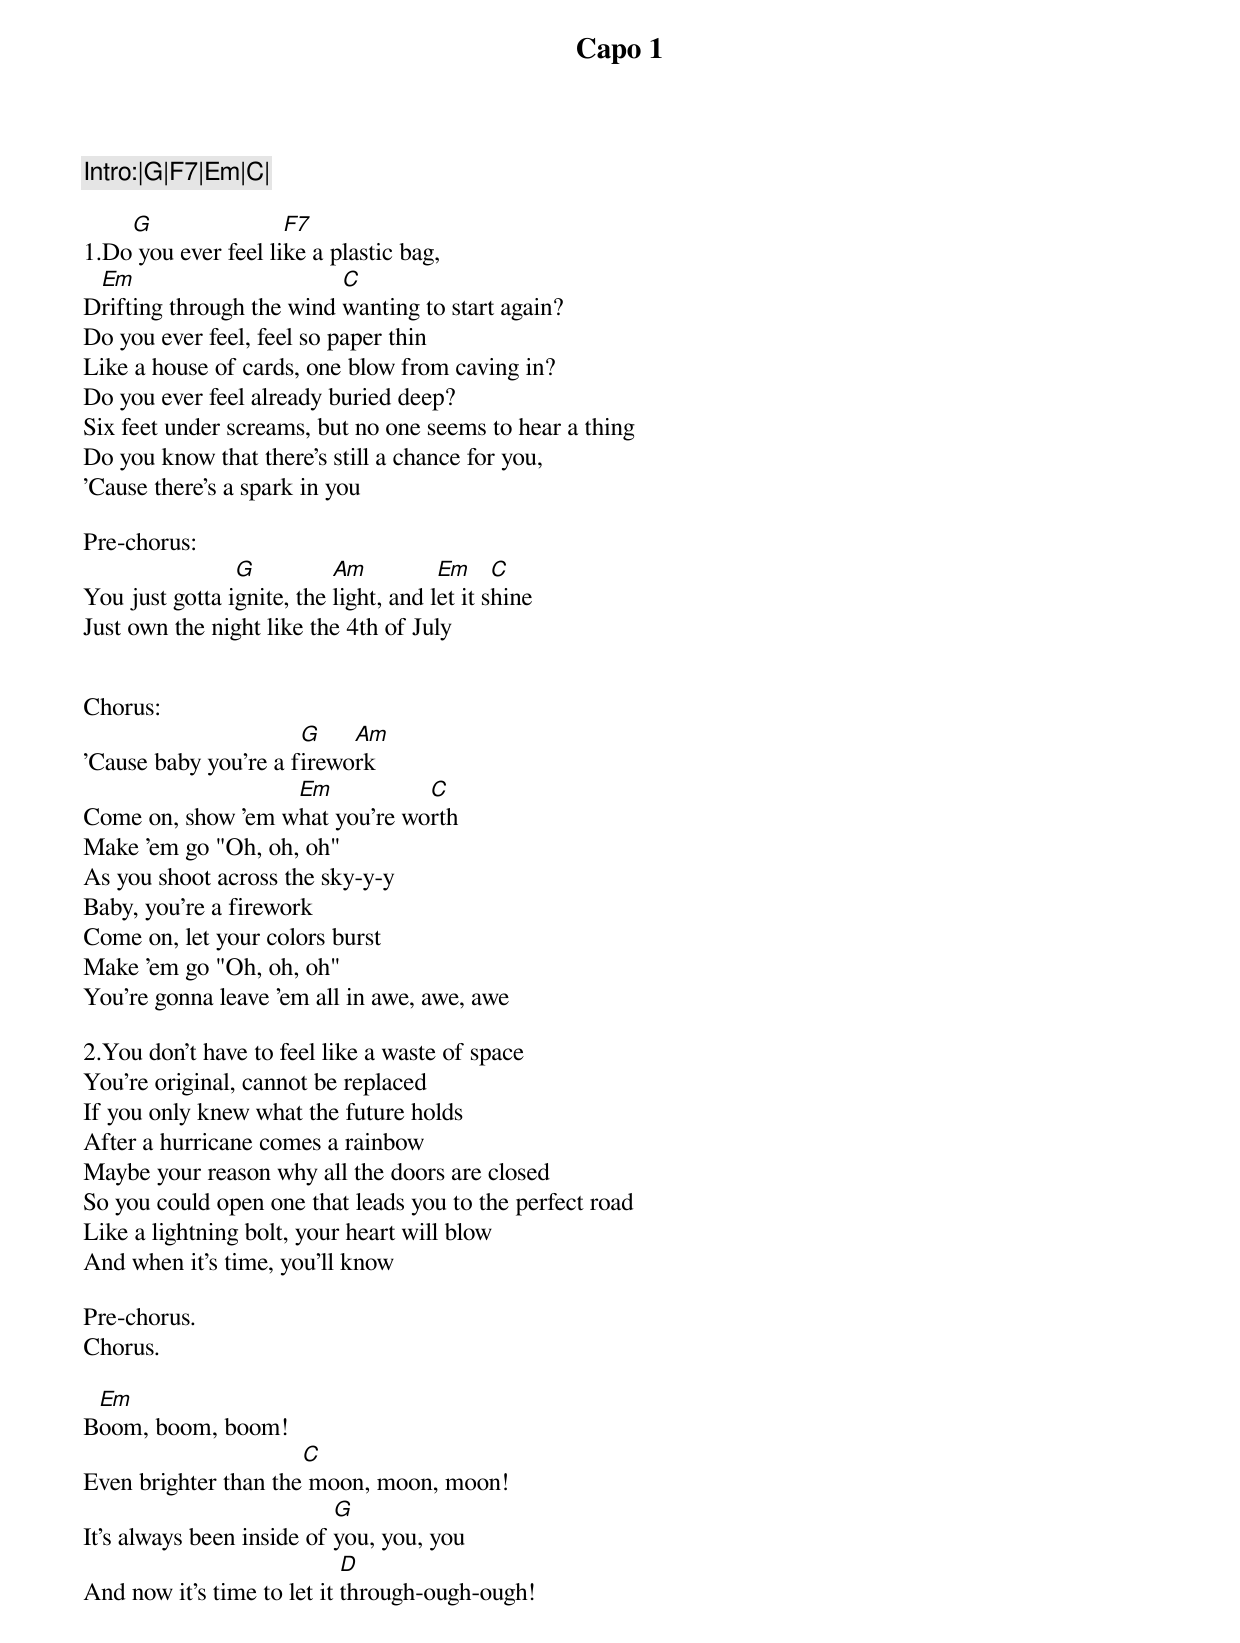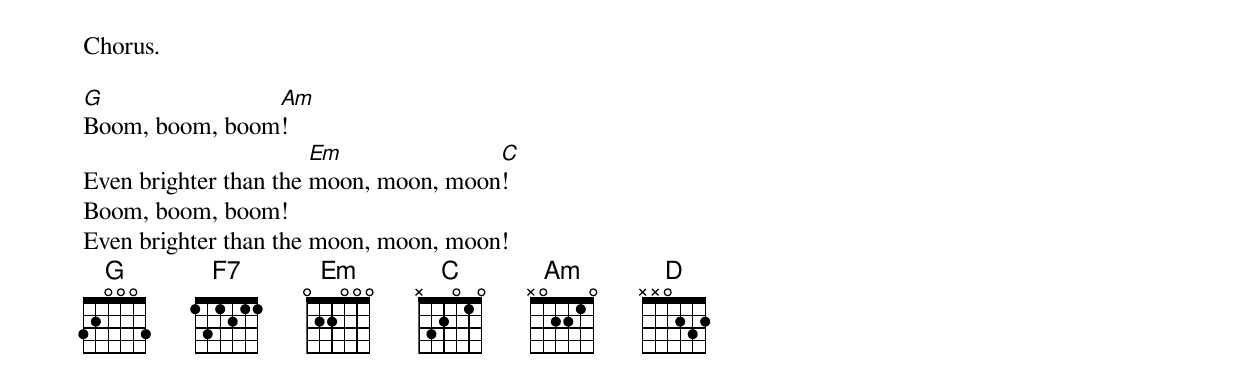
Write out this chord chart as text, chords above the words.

Capo 1

Intro:|G|F7|Em|C|

    G                F7
1.Do you ever feel like a plastic bag,
 Em                       C
Drifting through the wind wanting to start again?
Do you ever feel, feel so paper thin
Like a house of cards, one blow from caving in?
Do you ever feel already buried deep?
Six feet under screams, but no one seems to hear a thing
Do you know that there's still a chance for you,
'Cause there's a spark in you

Pre-chorus:
                G          Am          Em     C
You just gotta ignite, the light, and let it shine
Just own the night like the 4th of July


Chorus:
                      G    Am
'Cause baby you're a firework
                   Em           C
Come on, show 'em what you're worth
Make 'em go "Oh, oh, oh"
As you shoot across the sky-y-y
Baby, you're a firework
Come on, let your colors burst
Make 'em go "Oh, oh, oh"
You're gonna leave 'em all in awe, awe, awe

2.You don't have to feel like a waste of space
You're original, cannot be replaced
If you only knew what the future holds
After a hurricane comes a rainbow
Maybe your reason why all the doors are closed
So you could open one that leads you to the perfect road
Like a lightning bolt, your heart will blow
And when it's time, you'll know

Pre-chorus.
Chorus.

 Em
Boom, boom, boom!
                      C
Even brighter than the moon, moon, moon!
                           G
It's always been inside of you, you, you
                            D
And now it's time to let it through-ough-ough!

Chorus.

G               Am
Boom, boom, boom!
                       Em              C
Even brighter than the moon, moon, moon!
Boom, boom, boom!
Even brighter than the moon, moon, moon!
